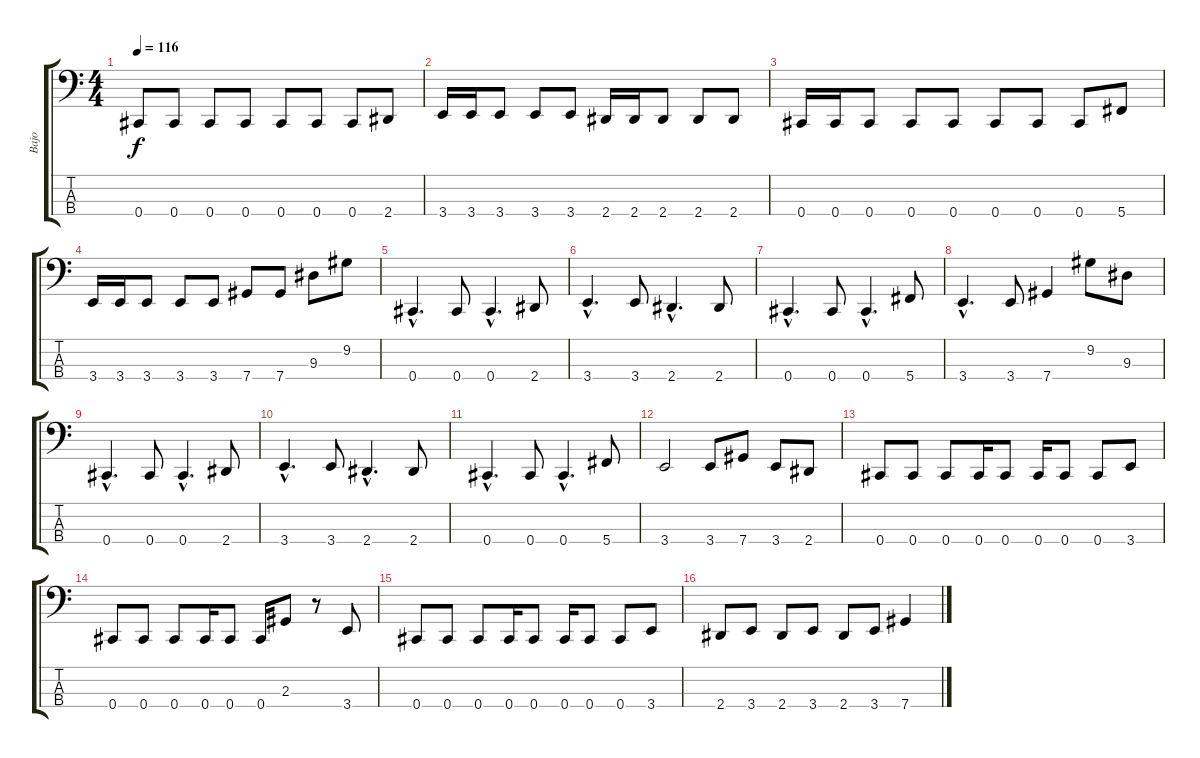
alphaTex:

\track ("Bajo" "Bajo") {instrument electricbassfinger}
\staff {score tabs}
\tuning (E2 B1 Gb1 Db1) {hide}
\ts (4 4)
\tempo 116
\clef f4
\ks c
0.4.8{dy f} 0.4.8 0.4.8 0.4.8 0.4.8 0.4.8 0.4.8 2.4.8 |
3.4.16 3.4.16 3.4.8 3.4.8 3.4.8 2.4.16 2.4.16 2.4.8 2.4.8 2.4.8 |
0.4.16 0.4.16 0.4.8 0.4.8 0.4.8 0.4.8 0.4.8 0.4.8 5.4.8 |
3.4.16 3.4.16 3.4.8 3.4.8 3.4.8 7.4.8 7.4.8 9.3.8 9.2.8 |
0.4{hac}.4{d} 0.4.8 0.4{hac}.4{d} 2.4.8 |
3.4{hac}.4{d} 3.4.8 2.4{hac}.4{d} 2.4.8 |
0.4{hac}.4{d} 0.4.8 0.4{hac}.4{d} 5.4.8 |
3.4{hac}.4{d} 3.4.8 7.4.4 9.2.8 9.3.8 |
0.4{hac}.4{d} 0.4.8 0.4{hac}.4{d} 2.4.8 |
3.4{hac}.4{d} 3.4.8 2.4{hac}.4{d} 2.4.8 |
0.4{hac}.4{d} 0.4.8 0.4{hac}.4{d} 5.4.8 |
3.4.2 3.4.8 7.4.8 3.4.8 2.4.8 |
0.4.8 0.4.8 0.4.8 0.4.16 0.4.8 0.4.16 0.4.8 0.4.8 3.4.8 |
0.4.8 0.4.8 0.4.8 0.4.16 0.4.8 0.4.16 2.3.8 r.8 3.4.8 |
0.4.8 0.4.8 0.4.8 0.4.16 0.4.8 0.4.16 0.4.8 0.4.8 3.4.8 |
2.4.8 3.4.8 2.4.8 3.4.8 2.4.8 3.4.8 7.4.4
